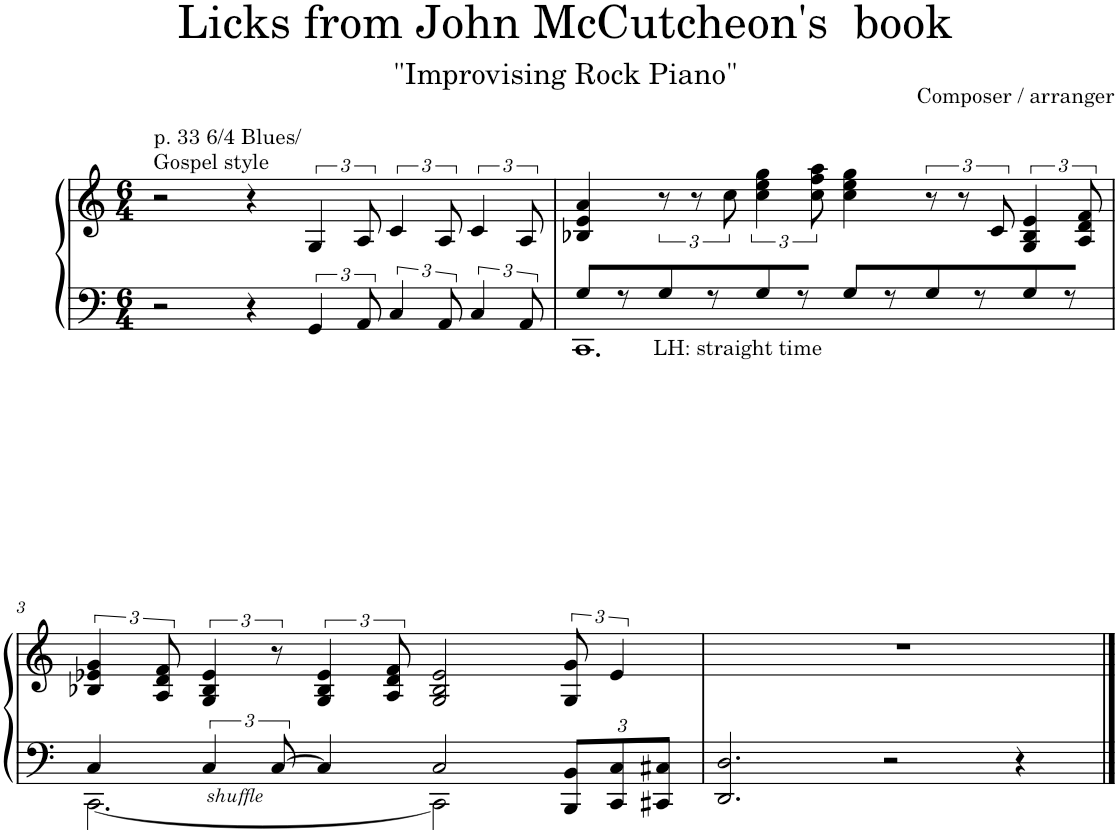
**kern	**kern
*part1	*part1
*staff2	*staff1
*I"Piano	*
*I'Pno.	*
*clefF4	*clefG2
*k[]	*k[]
*M6/4	*M6/4
=1	=1
!	!LO:TX:a:t=p. 33 6/4 Blues/
!	!LO:TX:a:t=Gospel style
2r	2r
4r	4r
6GG/	6G/
12AA/	12A/
6C/	6c/
12AA/	12A/
6C/	6c/
12AA/	12A/
=2	=2
*^	*
8G/L	1.CC	4B-X/ 4e/ 4a/
8r	.	.
!LO:TX:b:t=LH&colon; straight time	!	!
8G/	.	12r
.	.	12r
8r	.	.
.	.	12cc\
8G/	.	6cc\ 6ee\ 6gg\
8r	.	.
.	.	12cc\ 12ff\ 12aa\
8G/L	.	4cc\ 4ee\ 4gg\
8r	.	.
8G/	.	12r
.	.	12r
8r	.	.
.	.	12c/
8G/	.	6G/ 6B-/ 6e/
8r	.	.
.	.	12A/ 12d/ 12f/
!!LO:LB:g=z
=3	=3	=3
4C/	[2.CC\	6B-X/ 6e-X/ 6g/
.	.	12A/ 12d/ 12f/
!LO:TX:b:i:t=shuffle	!	!
6C/	.	6G/ 6B-/ 6e-/
[12C/	.	12r
4C/]	.	6G/ 6B-/ 6e-/
.	.	12A/ 12d/ 12f/
2C/	2CC\]	2G/ 2B-/ 2e-/
*Xbrackettup	*	*
12BBB/ 12BB/L	4ryy	12G/ 12g/
12CC/ 12C/	.	6e-/
12CC#X/ 12C#X/J	.	.
*v	*v	*
=4	=4
2.DD/ 2.D/	1.r
2r	.
4r	.
==	==
*-	*-
